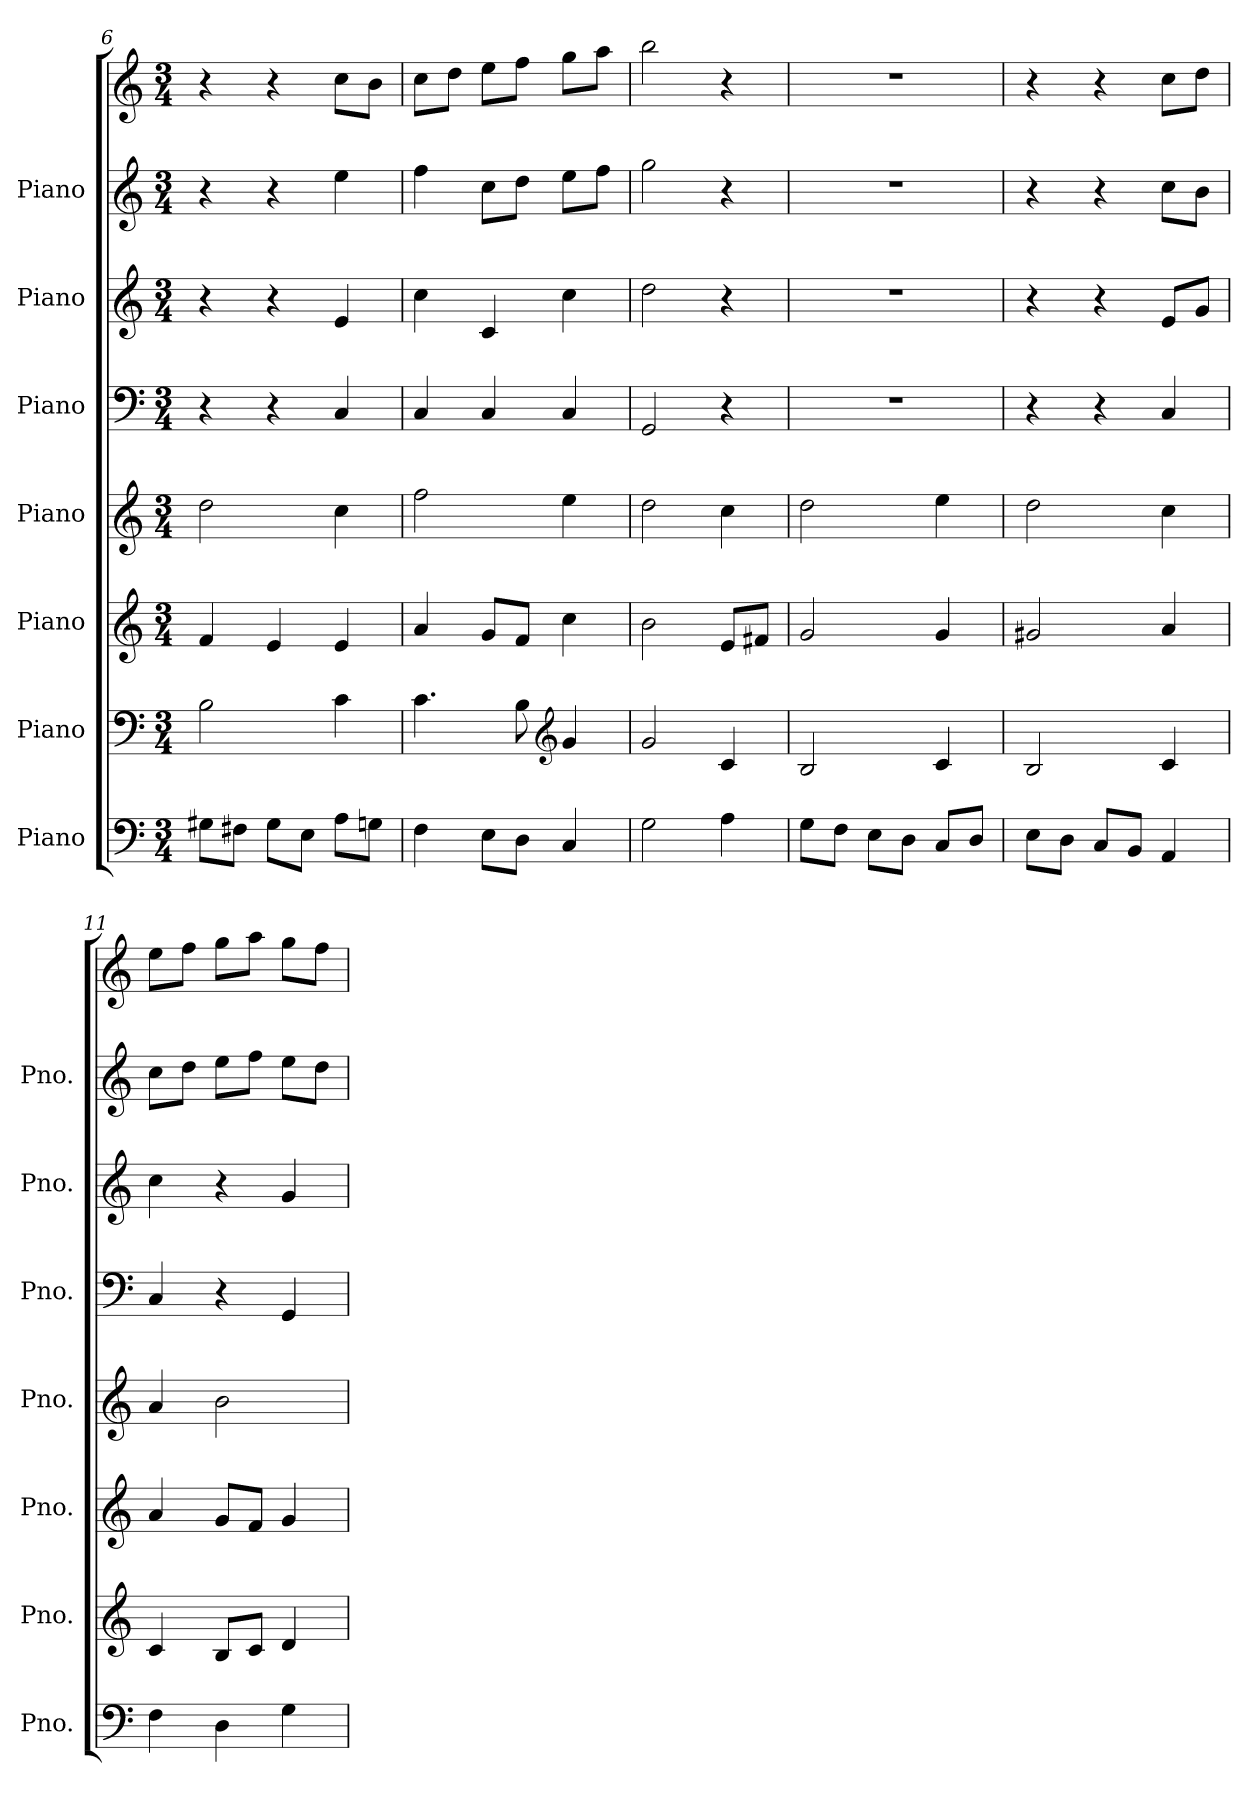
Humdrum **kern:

**kern	**kern	**kern	**kern	**kern	**kern	**kern	**kern
*part7	*part6	*part5	*part4	*part3	*part2	*part1	*part1
*staff8	*staff7	*staff6	*staff5	*staff4	*staff3	*staff2	*staff1
*I"Piano	*I"Piano	*I"Piano	*I"Piano	*I"Piano	*I"Piano	*I"Piano	*
*I'Pno.	*I'Pno.	*I'Pno.	*I'Pno.	*I'Pno.	*I'Pno.	*I'Pno.	*
*clefF4	*clefF4	*clefG2	*clefG2	*clefF4	*clefG2	*clefG2	*clefG2
*k[]	*k[]	*k[]	*k[]	*k[]	*k[]	*k[]	*k[]
*M3/4	*M3/4	*M3/4	*M3/4	*M3/4	*M3/4	*M3/4	*M3/4
=6	=6	=6	=6	=6	=6	=6	=6
8G#X\L	2B\	4f/	2dd\	4r	4r	4r	4r
8F#X\J	.	.	.	.	.	.	.
8G#\L	.	4e/	.	4r	4r	4r	4r
8E\J	.	.	.	.	.	.	.
8A\L	4c\	4e/	4cc\	4C/	4e/	4ee\	8cc\L
8Gn\J	.	.	.	.	.	.	8b\J
!!LO:PB:g=z
=7	=7	=7	=7	=7	=7	=7	=7
4F\	4.c\	4a/	2ff\	4C/	4cc\	4ff\	8cc\L
.	.	.	.	.	.	.	8dd\J
8E\L	.	8g/L	.	4C/	4c/	8cc\L	8ee\L
8D\J	8B\	8f/J	.	.	.	8dd\J	8ff\J
*	*clefG2	*	*	*	*	*	*
4C/	4g/	4cc\	4ee\	4C/	4cc\	8ee\L	8gg\L
.	.	.	.	.	.	8ff\J	8aa\J
=8	=8	=8	=8	=8	=8	=8	=8
2G\	2g/	2b\	2dd\	2GG/	2dd\	2gg\	2bb\
4A\	4c/	8e/L	4cc\	4r	4r	4r	4r
.	.	8f#X/J	.	.	.	.	.
=9	=9	=9	=9	=9	=9	=9	=9
8G\L	2B/	2g/	2dd\	2.r	2.r	2.r	2.r
8F\J	.	.	.	.	.	.	.
8E\L	.	.	.	.	.	.	.
8D\J	.	.	.	.	.	.	.
8C/L	4c/	4g/	4ee\	.	.	.	.
8D/J	.	.	.	.	.	.	.
=10	=10	=10	=10	=10	=10	=10	=10
8E\L	2B/	2g#X/	2dd\	4r	4r	4r	4r
8D\J	.	.	.	.	.	.	.
8C/L	.	.	.	4r	4r	4r	4r
8BB/J	.	.	.	.	.	.	.
4AA/	4c/	4a/	4cc\	4C/	8e/L	8cc\L	8cc\L
.	.	.	.	.	8g/J	8b\J	8dd\J
=11	=11	=11	=11	=11	=11	=11	=11
4F\	4c/	4a/	4a/	4C/	4cc\	8cc\L	8ee\L
.	.	.	.	.	.	8dd\J	8ff\J
4D\	8B/L	8g/L	2b\	4r	4r	8ee\L	8gg\L
.	8c/J	8f/J	.	.	.	8ff\J	8aa\J
4G\	4d/	4g/	.	4GG/	4g/	8ee\L	8gg\L
.	.	.	.	.	.	8dd\J	8ff\J
=	=	=	=	=	=	=	=
*-	*-	*-	*-	*-	*-	*-	*-
